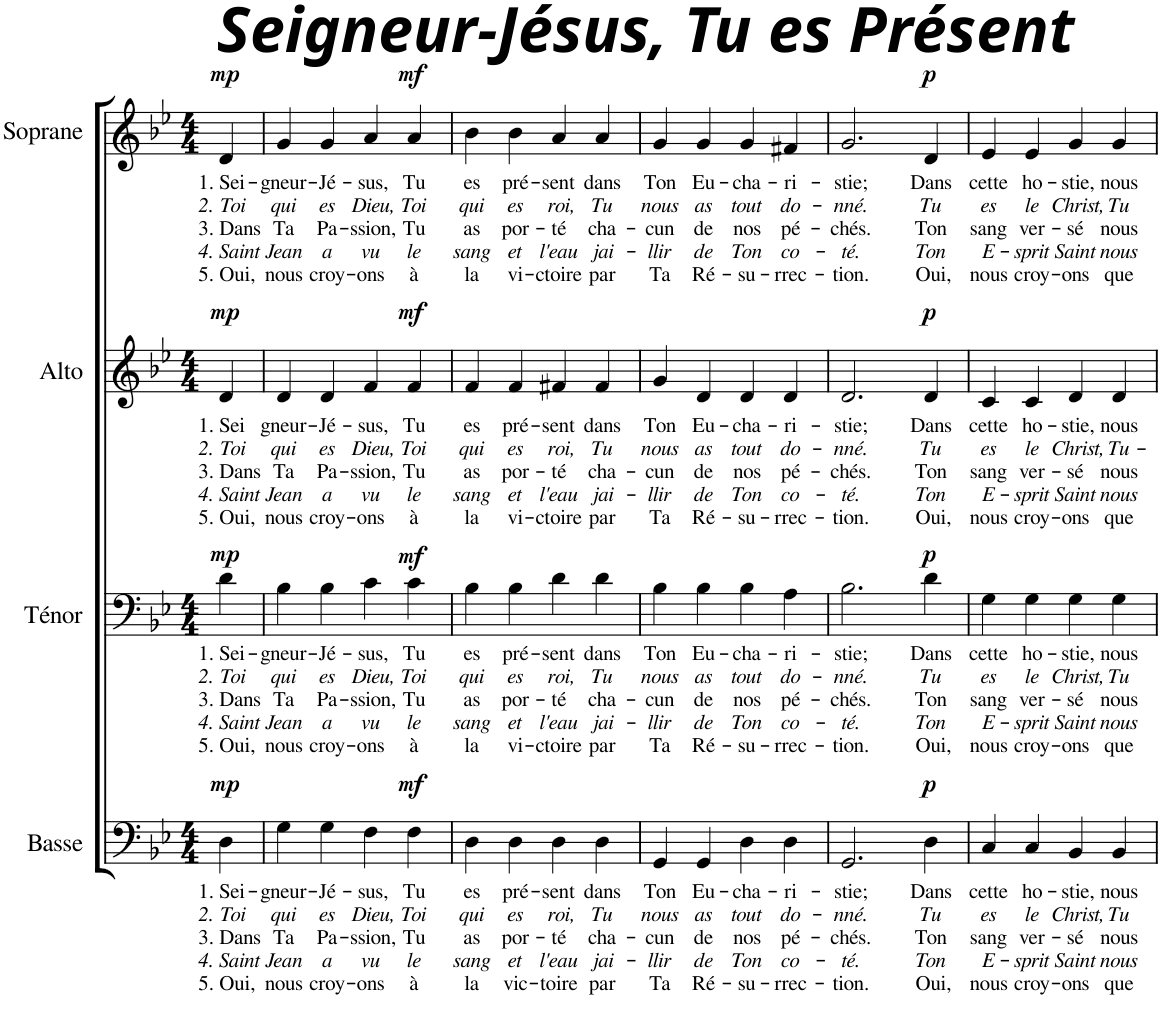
**kern	**text	**text	**text	**text	**text	**dynam	**kern	**text	**text	**text	**text	**text	**dynam	**kern	**text	**text	**text	**text	**text	**dynam	**kern	**text	**text	**text	**text	**text	**dynam
*part4	*part4	*part4	*part4	*part4	*part4	*part4	*part3	*part3	*part3	*part3	*part3	*part3	*part3	*part2	*part2	*part2	*part2	*part2	*part2	*part2	*part1	*part1	*part1	*part1	*part1	*part1	*part1
*staff4	*staff4	*staff4	*staff4	*staff4	*staff4	*staff4	*staff3	*staff3	*staff3	*staff3	*staff3	*staff3	*staff3	*staff2	*staff2	*staff2	*staff2	*staff2	*staff2	*staff2	*staff1	*staff1	*staff1	*staff1	*staff1	*staff1	*staff1
*I"Basse	*	*	*	*	*	*	*I"Ténor	*	*	*	*	*	*	*I"Alto	*	*	*	*	*	*	*I"Soprane	*	*	*	*	*	*
*I'B.	*	*	*	*	*	*	*I'T.	*	*	*	*	*	*	*I'A.	*	*	*	*	*	*	*I'S.	*	*	*	*	*	*
*clefF4	*	*	*	*	*	*	*clefF4	*	*	*	*	*	*	*clefG2	*	*	*	*	*	*	*clefG2	*	*	*	*	*	*
*k[b-e-]	*	*	*	*	*	*	*k[b-e-]	*	*	*	*	*	*	*k[b-e-]	*	*	*	*	*	*	*k[b-e-]	*	*	*	*	*	*
*M4/4	*	*	*	*	*	*	*M4/4	*	*	*	*	*	*	*M4/4	*	*	*	*	*	*	*M4/4	*	*	*	*	*	*
=1	=1	=1	=1	=1	=1	=1	=1	=1	=1	=1	=1	=1	=1	=1	=1	=1	=1	=1	=1	=1	=1	=1	=1	=1	=1	=1	=1
!	!LO:LY:b	!LO:LY:b	!LO:LY:b	!LO:LY:b	!LO:LY:b	!LO:DY:a	!	!LO:LY:b	!LO:LY:b	!LO:LY:b	!LO:LY:b	!LO:LY:b	!LO:DY:a	!	!LO:LY:b	!LO:LY:b	!LO:LY:b	!LO:LY:b	!LO:LY:b	!LO:DY:a	!	!LO:LY:b	!LO:LY:b	!LO:LY:b	!LO:LY:b	!LO:LY:b	!LO:DY:a
4D\	1. Sei-	2. Toi	3. Dans	4. Saint	5. Oui,	mp	4d\	1. Sei-	2. Toi	3. Dans	4. Saint	5. Oui,	mp	4d/	1. Sei	2. Toi	3. Dans	4. Saint	5. Oui,	mp	4d/	1. Sei-	2. Toi	3. Dans	4. Saint	5. Oui,	mp
=2	=2	=2	=2	=2	=2	=2	=2	=2	=2	=2	=2	=2	=2	=2	=2	=2	=2	=2	=2	=2	=2	=2	=2	=2	=2	=2	=2
!	!LO:LY:b	!LO:LY:b	!LO:LY:b	!LO:LY:b	!LO:LY:b	!	!	!LO:LY:b	!LO:LY:b	!LO:LY:b	!LO:LY:b	!LO:LY:b	!	!	!LO:LY:b	!LO:LY:b	!LO:LY:b	!LO:LY:b	!LO:LY:b	!	!	!LO:LY:b	!LO:LY:b	!LO:LY:b	!LO:LY:b	!LO:LY:b	!
4G\	-gneur-	qui	Ta	Jean	nous	.	4B-\	-gneur-	qui	Ta	Jean	nous	.	4d/	gneur-	qui	Ta	Jean	nous	.	4g/	-gneur-	qui	Ta	Jean	nous	.
!	!LO:LY:b	!LO:LY:b	!LO:LY:b	!LO:LY:b	!LO:LY:b	!	!	!LO:LY:b	!LO:LY:b	!LO:LY:b	!LO:LY:b	!LO:LY:b	!	!	!LO:LY:b	!LO:LY:b	!LO:LY:b	!LO:LY:b	!LO:LY:b	!	!	!LO:LY:b	!LO:LY:b	!LO:LY:b	!LO:LY:b	!LO:LY:b	!
4G\	-Jé-	es	Pa-	a	croy-	.	4B-\	-Jé-	es	Pa-	a	croy-	.	4d/	-Jé-	es	Pa-	a	croy-	.	4g/	-Jé-	es	Pa-	a	croy-	.
!	!LO:LY:b	!LO:LY:b	!LO:LY:b	!LO:LY:b	!LO:LY:b	!	!	!LO:LY:b	!LO:LY:b	!LO:LY:b	!LO:LY:b	!LO:LY:b	!	!	!LO:LY:b	!LO:LY:b	!LO:LY:b	!LO:LY:b	!LO:LY:b	!	!	!LO:LY:b	!LO:LY:b	!LO:LY:b	!LO:LY:b	!LO:LY:b	!
4F\	-sus,	Dieu,	-ssion,	vu	-ons	.	4c\	-sus,	Dieu,	-ssion,	vu	-ons	.	4f/	-sus,	Dieu,	-ssion,	vu	-ons	.	4a/	-sus,	Dieu,	-ssion,	vu	-ons	.
!	!LO:LY:b	!LO:LY:b	!LO:LY:b	!LO:LY:b	!LO:LY:b	!LO:DY:a	!	!LO:LY:b	!LO:LY:b	!LO:LY:b	!LO:LY:b	!LO:LY:b	!LO:DY:a	!	!LO:LY:b	!LO:LY:b	!LO:LY:b	!LO:LY:b	!LO:LY:b	!LO:DY:a	!	!LO:LY:b	!LO:LY:b	!LO:LY:b	!LO:LY:b	!LO:LY:b	!LO:DY:a
4F\	Tu	Toi	Tu	le	à	mf	4c\	Tu	Toi	Tu	le	à	mf	4f/	Tu	Toi	Tu	le	à	mf	4a/	Tu	Toi	Tu	le	à	mf
=3	=3	=3	=3	=3	=3	=3	=3	=3	=3	=3	=3	=3	=3	=3	=3	=3	=3	=3	=3	=3	=3	=3	=3	=3	=3	=3	=3
!	!LO:LY:b	!LO:LY:b	!LO:LY:b	!LO:LY:b	!LO:LY:b	!	!	!LO:LY:b	!LO:LY:b	!LO:LY:b	!LO:LY:b	!LO:LY:b	!	!	!LO:LY:b	!LO:LY:b	!LO:LY:b	!LO:LY:b	!LO:LY:b	!	!	!LO:LY:b	!LO:LY:b	!LO:LY:b	!LO:LY:b	!LO:LY:b	!
4D\	es	qui	as	sang	la	.	4B-\	es	qui	as	sang	la	.	4f/	es	qui	as	sang	la	.	4b-\	es	qui	as	sang	la	.
!	!LO:LY:b	!LO:LY:b	!LO:LY:b	!LO:LY:b	!LO:LY:b	!	!	!LO:LY:b	!LO:LY:b	!LO:LY:b	!LO:LY:b	!LO:LY:b	!	!	!LO:LY:b	!LO:LY:b	!LO:LY:b	!LO:LY:b	!LO:LY:b	!	!	!LO:LY:b	!LO:LY:b	!LO:LY:b	!LO:LY:b	!LO:LY:b	!
4D\	pré-	es	por-	et	vic-	.	4B-\	pré-	es	por-	et	vi-	.	4f/	pré-	es	por-	et	vi-	.	4b-\	pré-	es	por-	et	vi-	.
!	!LO:LY:b	!LO:LY:b	!LO:LY:b	!LO:LY:b	!LO:LY:b	!	!	!LO:LY:b	!LO:LY:b	!LO:LY:b	!LO:LY:b	!LO:LY:b	!	!	!LO:LY:b	!LO:LY:b	!LO:LY:b	!LO:LY:b	!LO:LY:b	!	!	!LO:LY:b	!LO:LY:b	!LO:LY:b	!LO:LY:b	!LO:LY:b	!
4D\	-sent	roi,	-té	l'eau	-toire	.	4d\	-sent	roi,	-té	l'eau	-ctoire	.	4f#X/	-sent	roi,	-té	l'eau	-ctoire	.	4a/	-sent	roi,	-té	l'eau	-ctoire	.
!	!LO:LY:b	!LO:LY:b	!LO:LY:b	!LO:LY:b	!LO:LY:b	!	!	!LO:LY:b	!LO:LY:b	!LO:LY:b	!LO:LY:b	!LO:LY:b	!	!	!LO:LY:b	!LO:LY:b	!LO:LY:b	!LO:LY:b	!LO:LY:b	!	!	!LO:LY:b	!LO:LY:b	!LO:LY:b	!LO:LY:b	!LO:LY:b	!
4D\	dans	Tu	cha-	jai-	par	.	4d\	dans	Tu	cha-	jai-	par	.	4f#/	dans	Tu	cha-	jai-	par	.	4a/	dans	Tu	cha-	jai-	par	.
=4	=4	=4	=4	=4	=4	=4	=4	=4	=4	=4	=4	=4	=4	=4	=4	=4	=4	=4	=4	=4	=4	=4	=4	=4	=4	=4	=4
!	!LO:LY:b	!LO:LY:b	!LO:LY:b	!LO:LY:b	!LO:LY:b	!	!	!LO:LY:b	!LO:LY:b	!LO:LY:b	!LO:LY:b	!LO:LY:b	!	!	!LO:LY:b	!LO:LY:b	!LO:LY:b	!LO:LY:b	!LO:LY:b	!	!	!LO:LY:b	!LO:LY:b	!LO:LY:b	!LO:LY:b	!LO:LY:b	!
4GG/	Ton	nous	-cun	-llir	Ta	.	4B-\	Ton	nous	-cun	-llir	Ta	.	4g/	Ton	nous	-cun	-llir	Ta	.	4g/	Ton	nous	-cun	-llir	Ta	.
!	!LO:LY:b	!LO:LY:b	!LO:LY:b	!LO:LY:b	!LO:LY:b	!	!	!LO:LY:b	!LO:LY:b	!LO:LY:b	!LO:LY:b	!LO:LY:b	!	!	!LO:LY:b	!LO:LY:b	!LO:LY:b	!LO:LY:b	!LO:LY:b	!	!	!LO:LY:b	!LO:LY:b	!LO:LY:b	!LO:LY:b	!LO:LY:b	!
4GG/	Eu-	as	de	de	Ré-	.	4B-\	Eu-	as	de	de	Ré-	.	4d/	Eu-	as	de	de	Ré-	.	4g/	Eu-	as	de	de	Ré-	.
!	!LO:LY:b	!LO:LY:b	!LO:LY:b	!LO:LY:b	!LO:LY:b	!	!	!LO:LY:b	!LO:LY:b	!LO:LY:b	!LO:LY:b	!LO:LY:b	!	!	!LO:LY:b	!LO:LY:b	!LO:LY:b	!LO:LY:b	!LO:LY:b	!	!	!LO:LY:b	!LO:LY:b	!LO:LY:b	!LO:LY:b	!LO:LY:b	!
4D\	-cha-	tout	nos	Ton	-su-	.	4B-\	-cha-	tout	nos	Ton	-su-	.	4d/	-cha-	tout	nos	Ton	-su-	.	4g/	-cha-	tout	nos	Ton	-su-	.
!	!LO:LY:b	!LO:LY:b	!LO:LY:b	!LO:LY:b	!LO:LY:b	!	!	!LO:LY:b	!LO:LY:b	!LO:LY:b	!LO:LY:b	!LO:LY:b	!	!	!LO:LY:b	!LO:LY:b	!LO:LY:b	!LO:LY:b	!LO:LY:b	!	!	!LO:LY:b	!LO:LY:b	!LO:LY:b	!LO:LY:b	!LO:LY:b	!
4D\	-ri-	do-	pé-	co-	-rrec-	.	4A\	-ri-	do-	pé-	co-	-rrec-	.	4d/	-ri-	do-	pé-	co-	-rrec-	.	4f#X/	-ri-	do-	pé-	co-	-rrec-	.
=5	=5	=5	=5	=5	=5	=5	=5	=5	=5	=5	=5	=5	=5	=5	=5	=5	=5	=5	=5	=5	=5	=5	=5	=5	=5	=5	=5
!	!LO:LY:b	!LO:LY:b	!LO:LY:b	!LO:LY:b	!LO:LY:b	!	!	!LO:LY:b	!LO:LY:b	!LO:LY:b	!LO:LY:b	!LO:LY:b	!	!	!LO:LY:b	!LO:LY:b	!LO:LY:b	!LO:LY:b	!LO:LY:b	!	!	!LO:LY:b	!LO:LY:b	!LO:LY:b	!LO:LY:b	!LO:LY:b	!
2.GG/	-stie;	-nné.	-chés.	-té.	-tion.	.	2.B-\	-stie;	-nné.	-chés.	-té.	-tion.	.	2.d/	-stie;	-nné.	-chés.	-té.	-tion.	.	2.g/	-stie;	-nné.	-chés.	-té.	-tion.	.
!	!LO:LY:b	!LO:LY:b	!LO:LY:b	!LO:LY:b	!LO:LY:b	!LO:DY:a	!	!LO:LY:b	!LO:LY:b	!LO:LY:b	!LO:LY:b	!LO:LY:b	!LO:DY:a	!	!LO:LY:b	!LO:LY:b	!LO:LY:b	!LO:LY:b	!LO:LY:b	!LO:DY:a	!	!LO:LY:b	!LO:LY:b	!LO:LY:b	!LO:LY:b	!LO:LY:b	!LO:DY:a
4D\	Dans	Tu	Ton	Ton	Oui,	p	4d\	Dans	Tu	Ton	Ton	Oui,	p	4d/	Dans	Tu	Ton	Ton	Oui,	p	4d/	Dans	Tu	Ton	Ton	Oui,	p
=6	=6	=6	=6	=6	=6	=6	=6	=6	=6	=6	=6	=6	=6	=6	=6	=6	=6	=6	=6	=6	=6	=6	=6	=6	=6	=6	=6
!	!LO:LY:b	!LO:LY:b	!LO:LY:b	!LO:LY:b	!LO:LY:b	!	!	!LO:LY:b	!LO:LY:b	!LO:LY:b	!LO:LY:b	!LO:LY:b	!	!	!LO:LY:b	!LO:LY:b	!LO:LY:b	!LO:LY:b	!LO:LY:b	!	!	!LO:LY:b	!LO:LY:b	!LO:LY:b	!LO:LY:b	!LO:LY:b	!
4C/	cette	es	sang	E-	nous	.	4G\	cette	es	sang	E-	nous	.	4c/	cette	es	sang	E-	nous	.	4e-/	cette	es	sang	E-	nous	.
!	!LO:LY:b	!LO:LY:b	!LO:LY:b	!LO:LY:b	!LO:LY:b	!	!	!LO:LY:b	!LO:LY:b	!LO:LY:b	!LO:LY:b	!LO:LY:b	!	!	!LO:LY:b	!LO:LY:b	!LO:LY:b	!LO:LY:b	!LO:LY:b	!	!	!LO:LY:b	!LO:LY:b	!LO:LY:b	!LO:LY:b	!LO:LY:b	!
4C/	ho-	le	ver-	-sprit	croy-	.	4G\	ho-	le	ver-	-sprit	croy-	.	4c/	ho-	le	ver-	-sprit	croy-	.	4e-/	ho-	le	ver-	-sprit	croy-	.
!	!LO:LY:b	!LO:LY:b	!LO:LY:b	!LO:LY:b	!LO:LY:b	!	!	!LO:LY:b	!LO:LY:b	!LO:LY:b	!LO:LY:b	!LO:LY:b	!	!	!LO:LY:b	!LO:LY:b	!LO:LY:b	!LO:LY:b	!LO:LY:b	!	!	!LO:LY:b	!LO:LY:b	!LO:LY:b	!LO:LY:b	!LO:LY:b	!
4BB-/	-stie,	Christ,	-sé	Saint	-ons	.	4G\	-stie,	Christ,	-sé	Saint	-ons	.	4d/	-stie,	Christ,	-sé	Saint	-ons	.	4g/	-stie,	Christ,	-sé	Saint	-ons	.
!	!LO:LY:b	!LO:LY:b	!LO:LY:b	!LO:LY:b	!LO:LY:b	!	!	!LO:LY:b	!LO:LY:b	!LO:LY:b	!LO:LY:b	!LO:LY:b	!	!	!LO:LY:b	!LO:LY:b	!LO:LY:b	!LO:LY:b	!LO:LY:b	!	!	!LO:LY:b	!LO:LY:b	!LO:LY:b	!LO:LY:b	!LO:LY:b	!
4BB-/	nous	Tu	nous	nous	que	.	4G\	nous	Tu	nous	nous	que	.	4d/	nous	Tu-	nous	nous	que	.	4g/	nous	Tu	nous	nous	que	.
=	=	=	=	=	=	=	=	=	=	=	=	=	=	=	=	=	=	=	=	=	=	=	=	=	=	=	=
*-	*-	*-	*-	*-	*-	*-	*-	*-	*-	*-	*-	*-	*-	*-	*-	*-	*-	*-	*-	*-	*-	*-	*-	*-	*-	*-	*-
